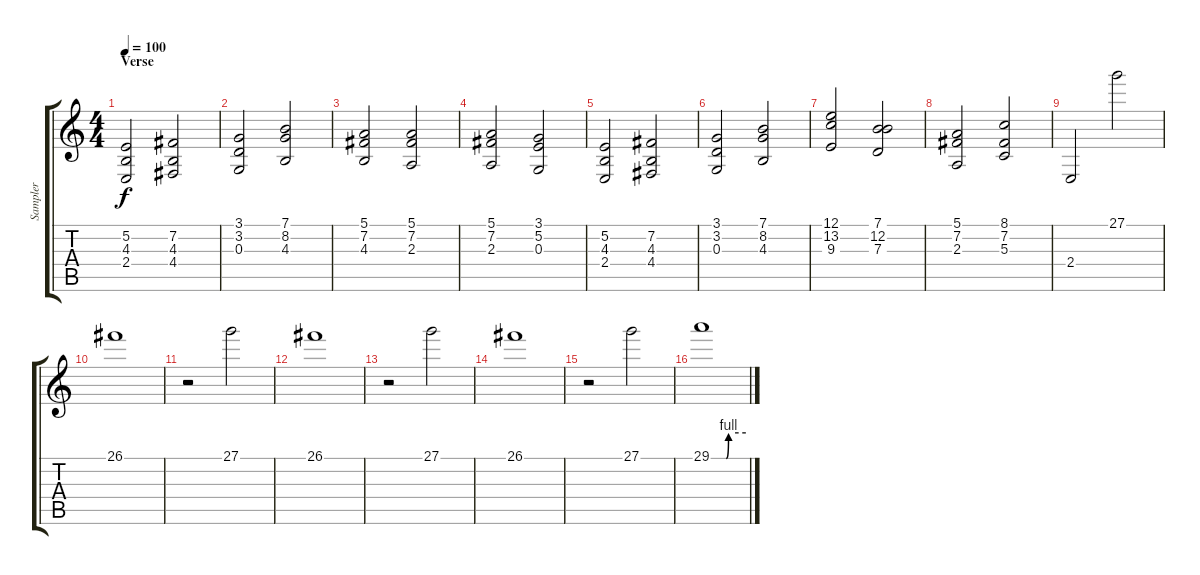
\track ("Sampler" "Sampler") {instrument synthstrings1}
\staff {score tabs}
\tuning (E4 B3 G3 D3 A2 E2) {hide}
\ts (4 4)
\section ("" "Verse")
\tempo 100
\clef g2
\ks c
(5.2 4.3 2.4).2{dy f} (7.2 4.3 4.4).2 |
(3.1 3.2 0.3).2 (7.1 8.2 4.3).2 |
(5.1 7.2 4.3).2 (5.1 7.2 2.3).2 |
(5.1 7.2 2.3).2 (3.1 5.2 0.3).2 |
(5.2 4.3 2.4).2 (7.2 4.3 4.4).2 |
(3.1 3.2 0.3).2 (7.1 8.2 4.3).2 |
(12.1 13.2 9.3).2 (7.1 12.2 7.3).2 |
(5.1 7.2 2.3).2 (8.1 7.2 5.3).2 |
2.4.2 27.1.2 |
26.1.1 |
r.2 27.1.2 |
26.1.1 |
r.2 27.1.2 |
26.1.1 |
r.2 27.1.2 |
29.1{be (custom 0 0 26 0 30 4 60 4)}.1
